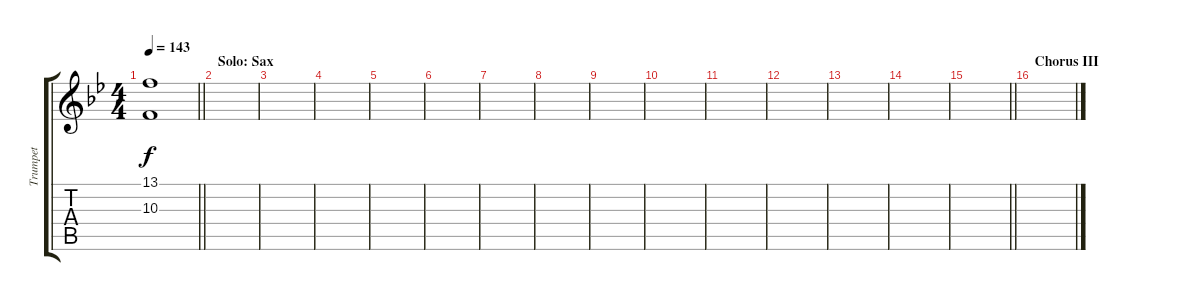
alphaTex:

\track ("Trumpet" "Trumpet") {instrument trombone}
\staff {score tabs}
\tuning (E4 B3 G3 D3 A2 E2) {hide}
\ts (4 4)
\tempo 143
\clef g2
\barLineRight lightlight
\ks bb
(13.1{t} 10.3{t}).1{dy f} |
\section ("" "Solo: Sax")
|
|
|
|
|
|
|
|
|
|
|
|
|
\barLineRight lightlight
|
\section ("" "Chorus III")
